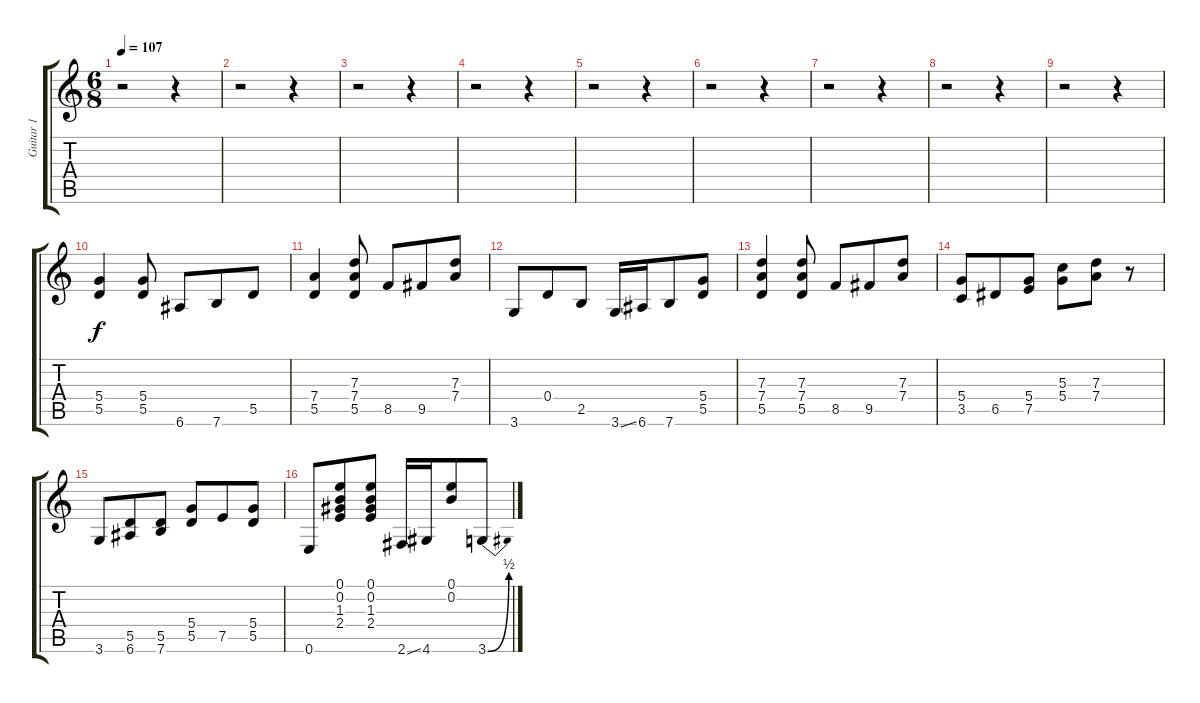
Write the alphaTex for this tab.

\track ("Guitar 1" "Guitar 1") {instrument overdrivenguitar}
\staff {score tabs}
\tuning (E4 B3 G3 D3 A2 E2) {hide}
\ts (6 8)
\tempo 107
\clef g2
\ks c
r.2{dy f} r.4 |
r.2 r.4 |
r.2 r.4 |
r.2 r.4 |
r.2 r.4 |
r.2 r.4 |
r.2 r.4 |
r.2 r.4 |
r.2 r.4 |
(5.4 5.5).4 (5.4 5.5).8 6.6.8 7.6.8 5.5.8 |
(7.4 5.5).4 (7.3 7.4 5.5).8 8.5.8 9.5.8 (7.3 7.4).8 |
3.6.8 0.4.8 2.5.8 3.6{ss}.16 6.6.16 7.6.8 (5.4 5.5).8 |
(7.3 7.4 5.5).4 (7.3 7.4 5.5).8 8.5.8 9.5.8 (7.3 7.4).8 |
(5.4 3.5).8 6.5.8 (5.4 7.5).8 (5.3 5.4).8 (7.3 7.4).8 r.8 |
3.6.8 (5.5 6.6).8 (5.5 7.6).8 (5.4 5.5).8 7.5.8 (5.4 5.5).8 |
0.6.8 (0.1 0.2 1.3 2.4).8 (0.1 0.2 1.3 2.4).8 2.6{ss}.16 4.6.16 (0.1 0.2).8 3.6{be (bend 0 0 60 2)}.8
